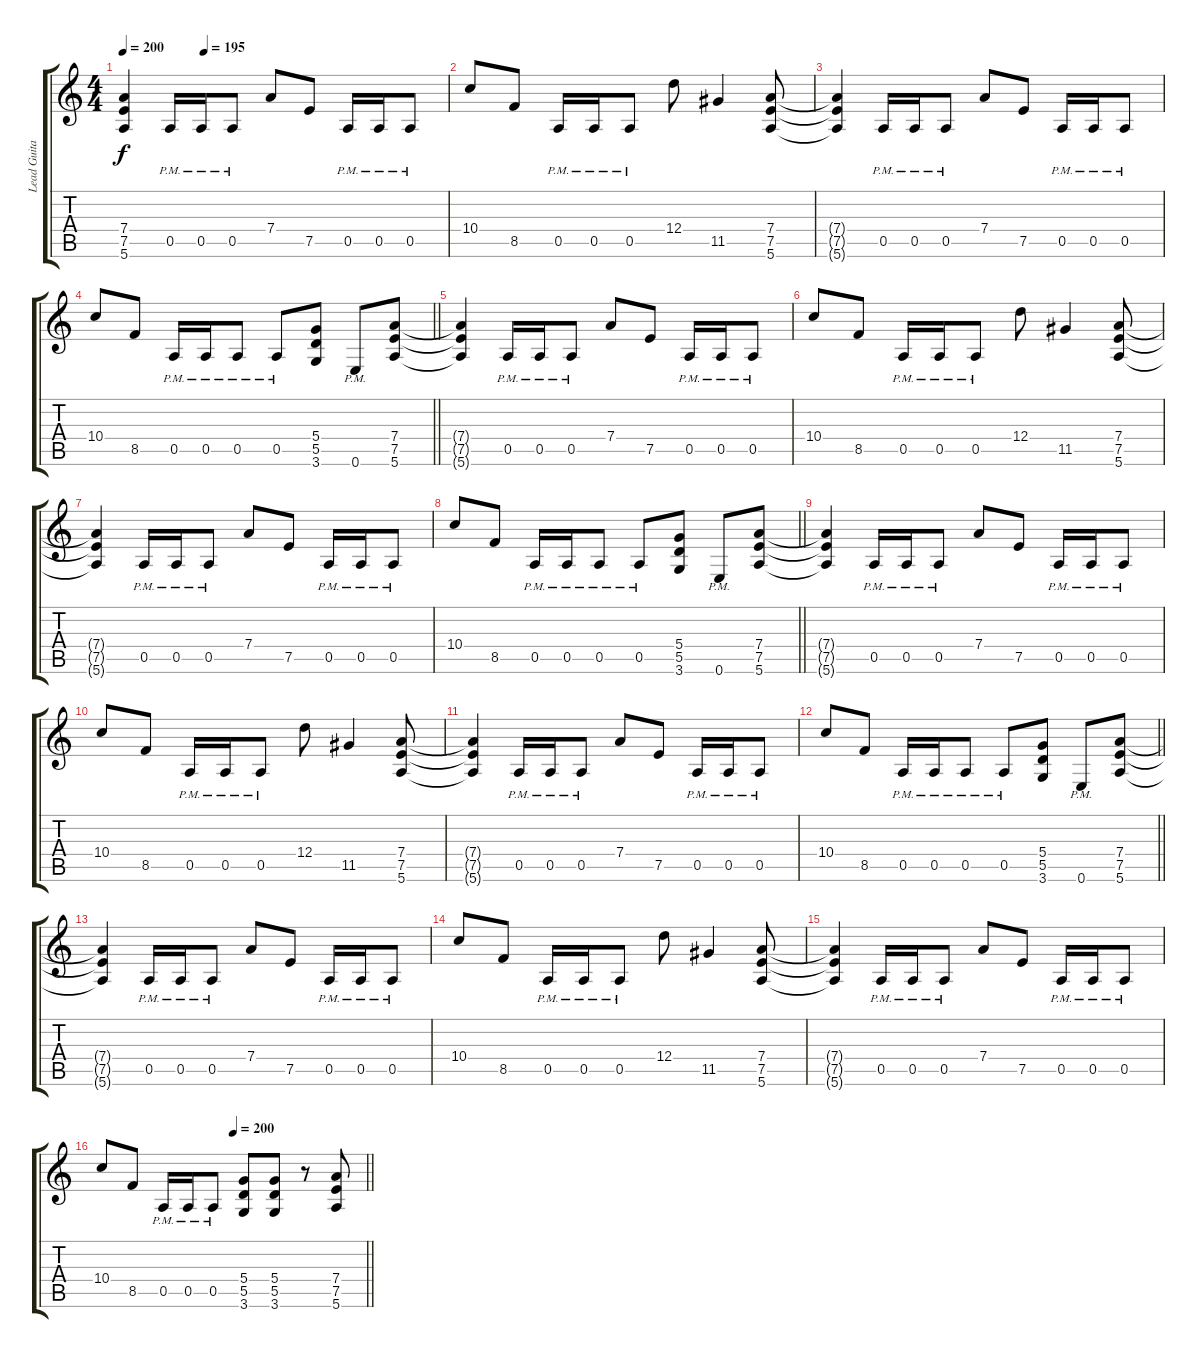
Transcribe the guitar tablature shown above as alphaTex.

\track ("Lead Guitar" "Lead Guita") {instrument distortionguitar}
\staff {score tabs}
\tuning (E4 B3 G3 D3 A2 E2) {hide}
\ts (4 4)
\section ("" "")
\tempo 200
\tempo (195 0.25)
\clef g2
\ks c
(7.4{t} 7.5{t} 5.6{t}).4{dy f} 0.5{pm}.16 0.5{pm}.16 0.5{pm}.8 7.4.8 7.5.8 0.5{pm}.16 0.5{pm}.16 0.5{pm}.8 |
10.4.8 8.5.8 0.5{pm}.16 0.5{pm}.16 0.5{pm}.8 12.4.8 11.5.4 (7.4 7.5 5.6).8 |
(7.4{t} 7.5{t} 5.6{t}).4 0.5{pm}.16 0.5{pm}.16 0.5{pm}.8 7.4.8 7.5.8 0.5{pm}.16 0.5{pm}.16 0.5{pm}.8 |
\barLineRight lightlight
10.4.8 8.5.8 0.5{pm}.16 0.5{pm}.16 0.5{pm}.8 0.5{pm}.8 (5.4 5.5 3.6).8 0.6{pm}.8 (7.4 7.5 5.6).8 |
(7.4{t} 7.5{t} 5.6{t}).4 0.5{pm}.16 0.5{pm}.16 0.5{pm}.8 7.4.8 7.5.8 0.5{pm}.16 0.5{pm}.16 0.5{pm}.8 |
10.4.8 8.5.8 0.5{pm}.16 0.5{pm}.16 0.5{pm}.8 12.4.8 11.5.4 (7.4 7.5 5.6).8 |
(7.4{t} 7.5{t} 5.6{t}).4 0.5{pm}.16 0.5{pm}.16 0.5{pm}.8 7.4.8 7.5.8 0.5{pm}.16 0.5{pm}.16 0.5{pm}.8 |
\barLineRight lightlight
10.4.8 8.5.8 0.5{pm}.16 0.5{pm}.16 0.5{pm}.8 0.5{pm}.8 (5.4 5.5 3.6).8 0.6{pm}.8 (7.4 7.5 5.6).8 |
(7.4{t} 7.5{t} 5.6{t}).4 0.5{pm}.16 0.5{pm}.16 0.5{pm}.8 7.4.8 7.5.8 0.5{pm}.16 0.5{pm}.16 0.5{pm}.8 |
10.4.8 8.5.8 0.5{pm}.16 0.5{pm}.16 0.5{pm}.8 12.4.8 11.5.4 (7.4 7.5 5.6).8 |
(7.4{t} 7.5{t} 5.6{t}).4 0.5{pm}.16 0.5{pm}.16 0.5{pm}.8 7.4.8 7.5.8 0.5{pm}.16 0.5{pm}.16 0.5{pm}.8 |
\barLineRight lightlight
10.4.8 8.5.8 0.5{pm}.16 0.5{pm}.16 0.5{pm}.8 0.5{pm}.8 (5.4 5.5 3.6).8 0.6{pm}.8 (7.4 7.5 5.6).8 |
(7.4{t} 7.5{t} 5.6{t}).4 0.5{pm}.16 0.5{pm}.16 0.5{pm}.8 7.4.8 7.5.8 0.5{pm}.16 0.5{pm}.16 0.5{pm}.8 |
10.4.8 8.5.8 0.5{pm}.16 0.5{pm}.16 0.5{pm}.8 12.4.8 11.5.4 (7.4 7.5 5.6).8 |
(7.4{t} 7.5{t} 5.6{t}).4 0.5{pm}.16 0.5{pm}.16 0.5{pm}.8 7.4.8 7.5.8 0.5{pm}.16 0.5{pm}.16 0.5{pm}.8 |
\tempo (200 0.5)
\barLineRight lightlight
10.4.8 8.5.8 0.5{pm}.16 0.5{pm}.16 0.5{pm}.8 (5.4 5.5 3.6).8 (5.4 5.5 3.6).8 r.8 (7.4 7.5 5.6).8
